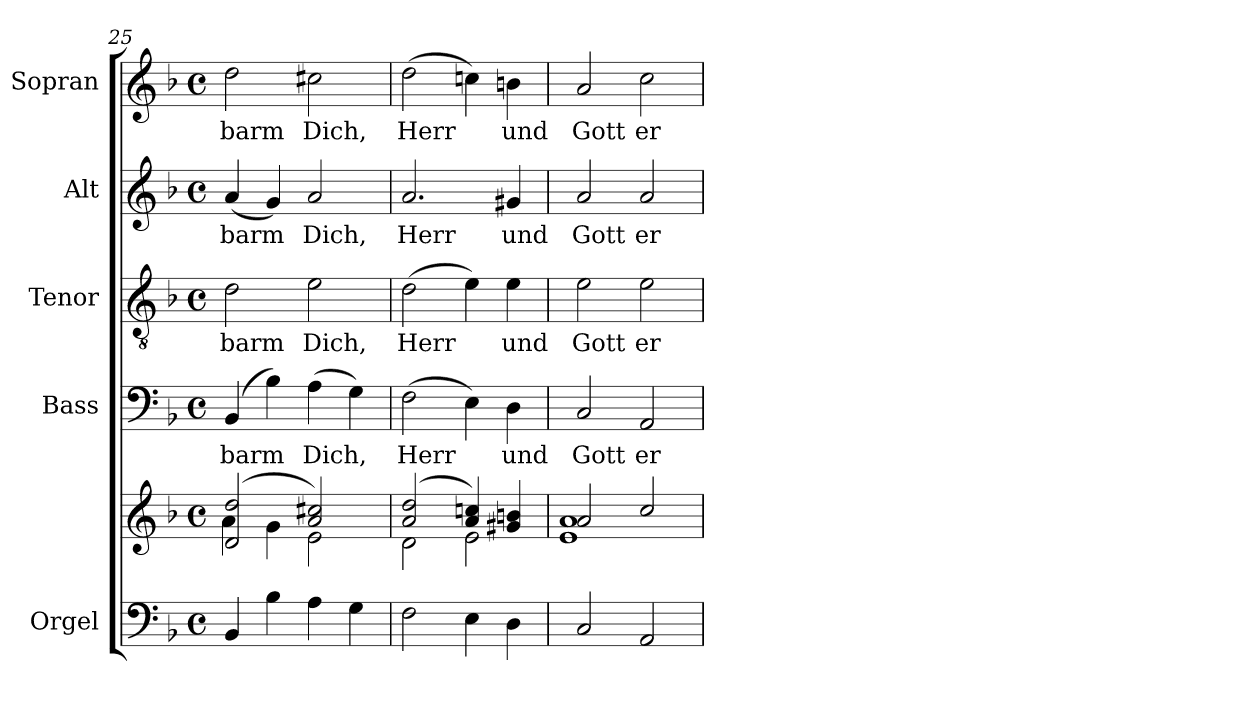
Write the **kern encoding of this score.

**kern	**kern	**kern	**text	**kern	**text	**kern	**text	**kern	**text
*part5	*part5	*part4	*part4	*part3	*part3	*part2	*part2	*part1	*part1
*staff6	*staff5	*staff4	*staff4	*staff3	*staff3	*staff2	*staff2	*staff1	*staff1
*I"Orgel	*	*I"Bass	*	*I"Tenor	*	*I"Alt	*	*I"Sopran	*
*I'Org.	*	*I'B.	*	*I'T.	*	*I'A.	*	*I'S.	*
*clefF4	*clefG2	*clefF4	*	*clefGv2	*	*clefG2	*	*clefG2	*
*k[b-]	*k[b-]	*k[b-]	*	*k[b-]	*	*k[b-]	*	*k[b-]	*
*F:	*F:	*F:	*	*F:	*	*F:	*	*F:	*
*M4/4	*M4/4	*M4/4	*	*M4/4	*	*M4/4	*	*M4/4	*
*met(c)	*met(c)	*met(c)	*	*met(c)	*	*met(c)	*	*met(c)	*
=25	=25	=25	=25	=25	=25	=25	=25	=25	=25
*	*^	*	*	*	*	*	*	*	*
4BB-/	(2d/ 2dd/	4a\	(4BB-/	-barm	2d\	-barm	(4a/	-barm	2dd\	-barm
4B-\	.	4g\	4B-\)	.	.	.	4g/)	.	.	.
4A\	2a/ 2cc#X/)	2e\	(4A\	Dich,	2e\	Dich,	2a/	Dich,	2cc#X\	Dich,
4G\	.	.	4G\)	.	.	.	.	.	.	.
=26	=26	=26	=26	=26	=26	=26	=26	=26	=26	=26
2F\	(2a/ 2dd/	2d\	(2F\	Herr	(2d\	Herr	2.a/	Herr	(2dd\	Herr
4E\	4a/ 4ccn/)	2e\	4E\)	.	4e\)	.	.	.	4ccn\)	.
4D\	4g#X/ 4bn/	.	4D\	und	4e\	und	4g#X/	und	4bn\	und
=27	=27	=27	=27	=27	=27	=27	=27	=27	=27	=27
2C/	2a/	1e 1a	2C/	Gott	2e\	Gott	2a/	Gott	2a/	Gott
2AA/	2cc/	.	2AA/	er-	2e\	er-	2a/	er-	2cc\	er-
*	*v	*v	*	*	*	*	*	*	*	*
=	=	=	=	=	=	=	=	=	=
*-	*-	*-	*-	*-	*-	*-	*-	*-	*-
